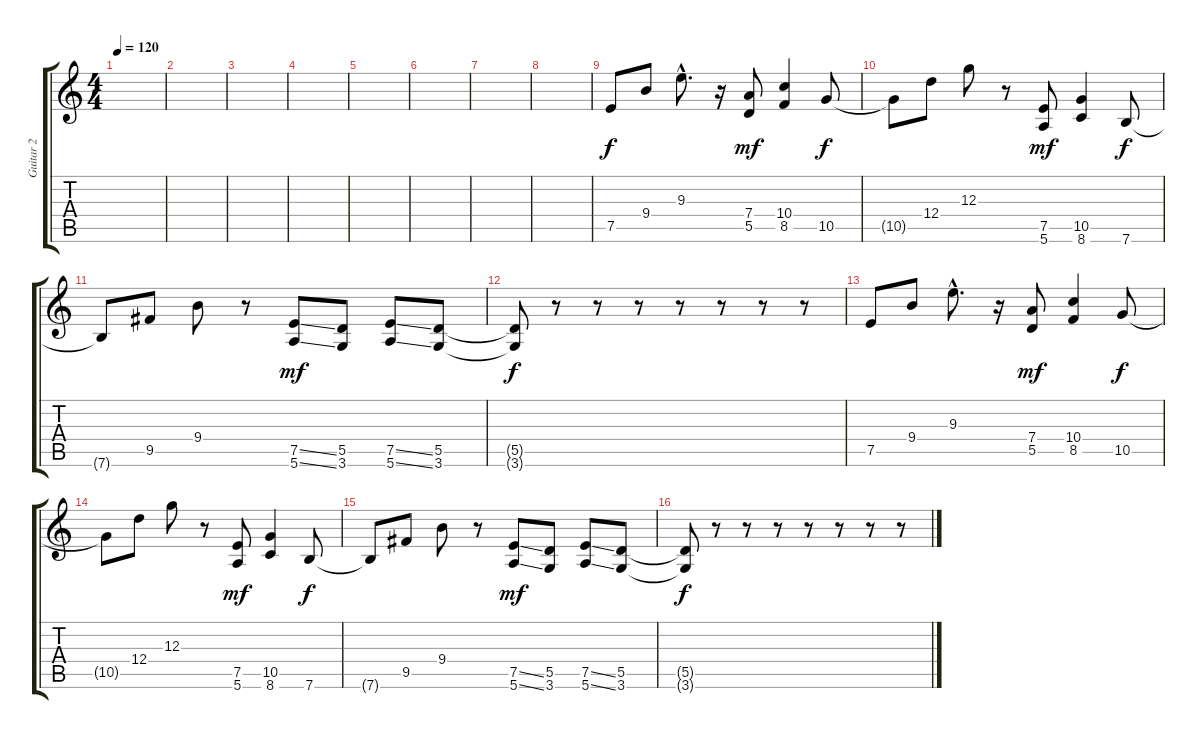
\track ("Guitar 2" "Guitar 2") {instrument distortionguitar}
\staff {score tabs}
\tuning (E4 B3 G3 D3 A2 E2) {hide}
\ts (4 4)
\tempo 120
\clef g2
\ks c
|
|
|
|
|
|
|
|
7.5.8 9.4.8 9.3{hac}.8{d} r.16 (7.4 5.5).8{dy mf} (10.4 8.5).4 10.5.8{dy f} |
10.5{t}.8 12.4.8 12.3.8 r.8 (7.5 5.6).8{dy mf} (10.5 8.6).4 7.6.8{dy f} |
7.6{t}.8 9.5.8 9.4.8 r.8 (7.5{ss} 5.6{ss}).8{dy mf} (5.5 3.6).8 (7.5{ss} 5.6{ss}).8 (5.5 3.6).8 |
(5.5{t} 3.6{t}).8{dy f} r.8 r.8 r.8 r.8 r.8 r.8 r.8 |
7.5.8 9.4.8 9.3{hac}.8{d} r.16 (7.4 5.5).8{dy mf} (10.4 8.5).4 10.5.8{dy f} |
10.5{t}.8 12.4.8 12.3.8 r.8 (7.5 5.6).8{dy mf} (10.5 8.6).4 7.6.8{dy f} |
7.6{t}.8 9.5.8 9.4.8 r.8 (7.5{ss} 5.6{ss}).8{dy mf} (5.5 3.6).8 (7.5{ss} 5.6{ss}).8 (5.5 3.6).8 |
(5.5{t} 3.6{t}).8{dy f} r.8 r.8 r.8 r.8 r.8 r.8 r.8
